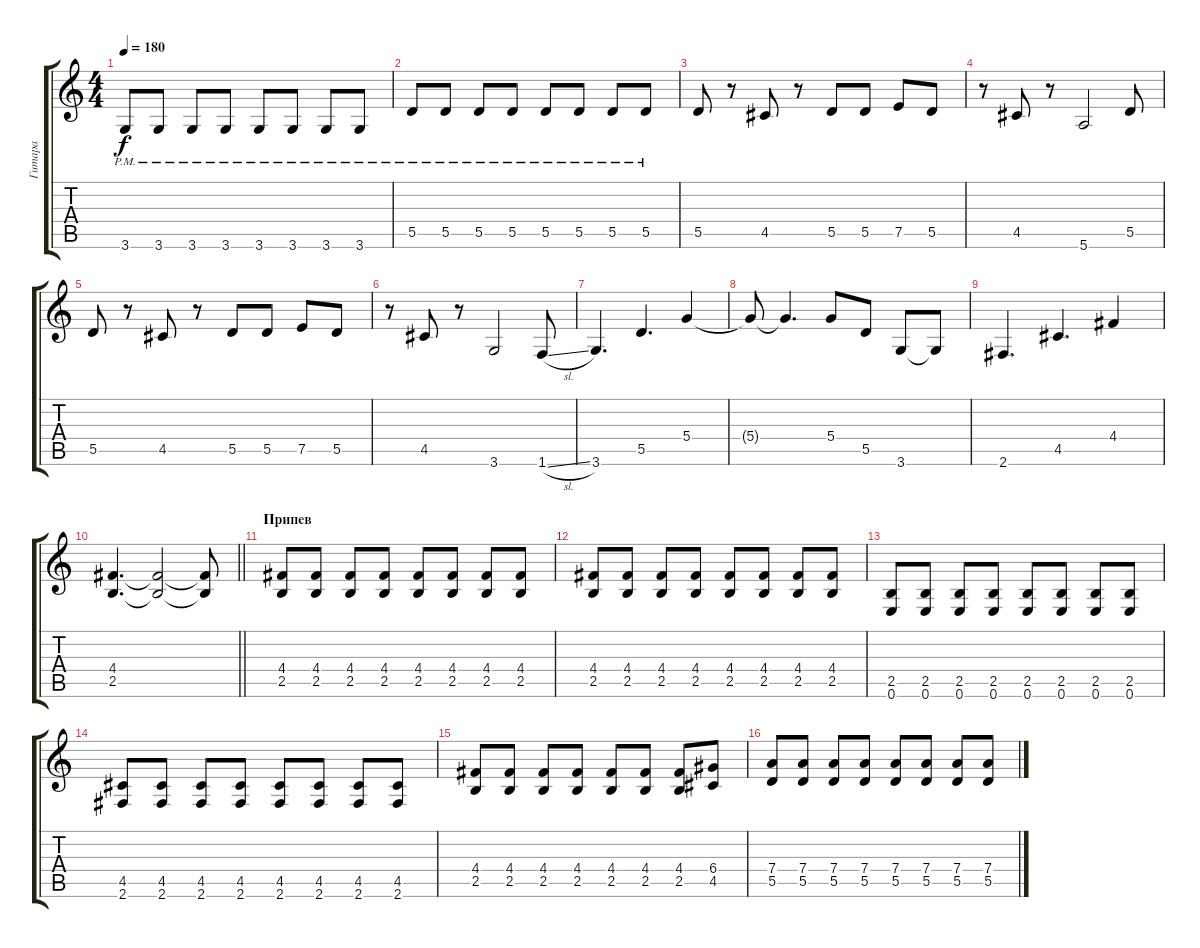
\track ("Гитара" "Гитара") {instrument distortionguitar}
\staff {score tabs}
\tuning (E4 B3 G3 D3 A2 E2) {hide}
\ts (4 4)
\tempo 180
\clef g2
\ks c
3.6{pm}.8{dy f} 3.6{pm}.8 3.6{pm}.8 3.6{pm}.8 3.6{pm}.8 3.6{pm}.8 3.6{pm}.8 3.6{pm}.8 |
5.5{pm}.8 5.5{pm}.8 5.5{pm}.8 5.5{pm}.8 5.5{pm}.8 5.5{pm}.8 5.5{pm}.8 5.5{pm}.8 |
5.5.8 r.8 4.5.8 r.8 5.5.8 5.5.8 7.5.8 5.5.8 |
r.8 4.5.8 r.8 5.6.2 5.5.8 |
5.5.8 r.8 4.5.8 r.8 5.5.8 5.5.8 7.5.8 5.5.8 |
r.8 4.5.8 r.8 3.6.2 1.6{sl}.8 |
3.6.4{d} 5.5.4{d} 5.4.4 |
5.4{t}.8 5.4{t}.4{d} 5.4.8 5.5.8 3.6.8 3.6{t}.8 |
2.6.4{d} 4.5.4{d} 4.4.4 |
\barLineRight lightlight
(4.4 2.5).4{d} (4.4{t} 2.5{t}).2 (4.4{t} 2.5{t}).8 |
\section ("" "Припев")
(4.4 2.5).8 (4.4 2.5).8 (4.4 2.5).8 (4.4 2.5).8 (4.4 2.5).8 (4.4 2.5).8 (4.4 2.5).8 (4.4 2.5).8 |
(4.4 2.5).8 (4.4 2.5).8 (4.4 2.5).8 (4.4 2.5).8 (4.4 2.5).8 (4.4 2.5).8 (4.4 2.5).8 (4.4 2.5).8 |
(2.5 0.6).8 (2.5 0.6).8 (2.5 0.6).8 (2.5 0.6).8 (2.5 0.6).8 (2.5 0.6).8 (2.5 0.6).8 (2.5 0.6).8 |
(4.5 2.6).8 (4.5 2.6).8 (4.5 2.6).8 (4.5 2.6).8 (4.5 2.6).8 (4.5 2.6).8 (4.5 2.6).8 (4.5 2.6).8 |
(4.4 2.5).8 (4.4 2.5).8 (4.4 2.5).8 (4.4 2.5).8 (4.4 2.5).8 (4.4 2.5).8 (4.4 2.5).8 (6.4 4.5).8 |
(7.4 5.5).8 (7.4 5.5).8 (7.4 5.5).8 (7.4 5.5).8 (7.4 5.5).8 (7.4 5.5).8 (7.4 5.5).8 (7.4 5.5).8
